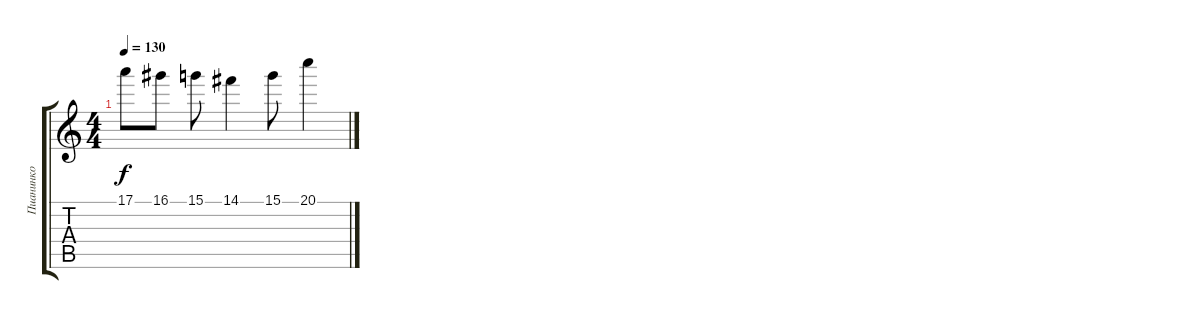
\track ("Пианинко" "Пианинко") {instrument acousticguitarnylon}
\staff {score tabs}
\tuning (E4 B3 G3 D3 A2 E2) {hide}
\ts (4 4)
\tempo 130
\clef g2
\ks c
17.1{t}.8{dy f} 16.1.8 15.1.8 14.1.4 15.1.8 20.1.4
